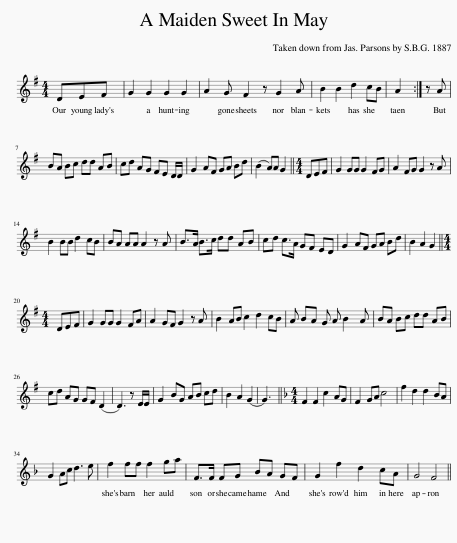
X:1
L:1/8
M:4/4
I:linebreak $
K:G
V:1 treble
V:1
 DEF | G2 G2 G2 G2 | A2 G F2 z G2 A | B2 B2 d2 cB | A2 :| %5
 z A |$ BA Bc dd AB | cd AG FE D/D/ | G2 AF GA Bd | (B2 A)A G2 || %10
[M:4/4] DEF | G2 GG G2 FG | A2 FG G2 z A |$ B2 BB d2 cB | BA AA A2 z A | %15
 B>A B>c dd AB | cd c>A GF ED | G2 AF GA Bd | B2 A2 G2 ||$[M:4/4] DEF | %20
 G2 GG G2 FA | A2 GF G2 z A | B2 AB c2 d2 cB | A BA G A B2 A | BA Bc dd AB |$ %25
 cd AG GF (D2 | D3) z E/E/ | G2 BG AB cd | B2 A2 (G2 | G3) || %30
[K:F][M:4/4] F2 F2 c2 AG | F2 GA c4 | f2 d2 d2 BA |$ G2 Ac d3 e | f2 ff f2 ga | %35
 F>F FG BA GF | G2 f2 d2 cA | G4 F4 || %38
